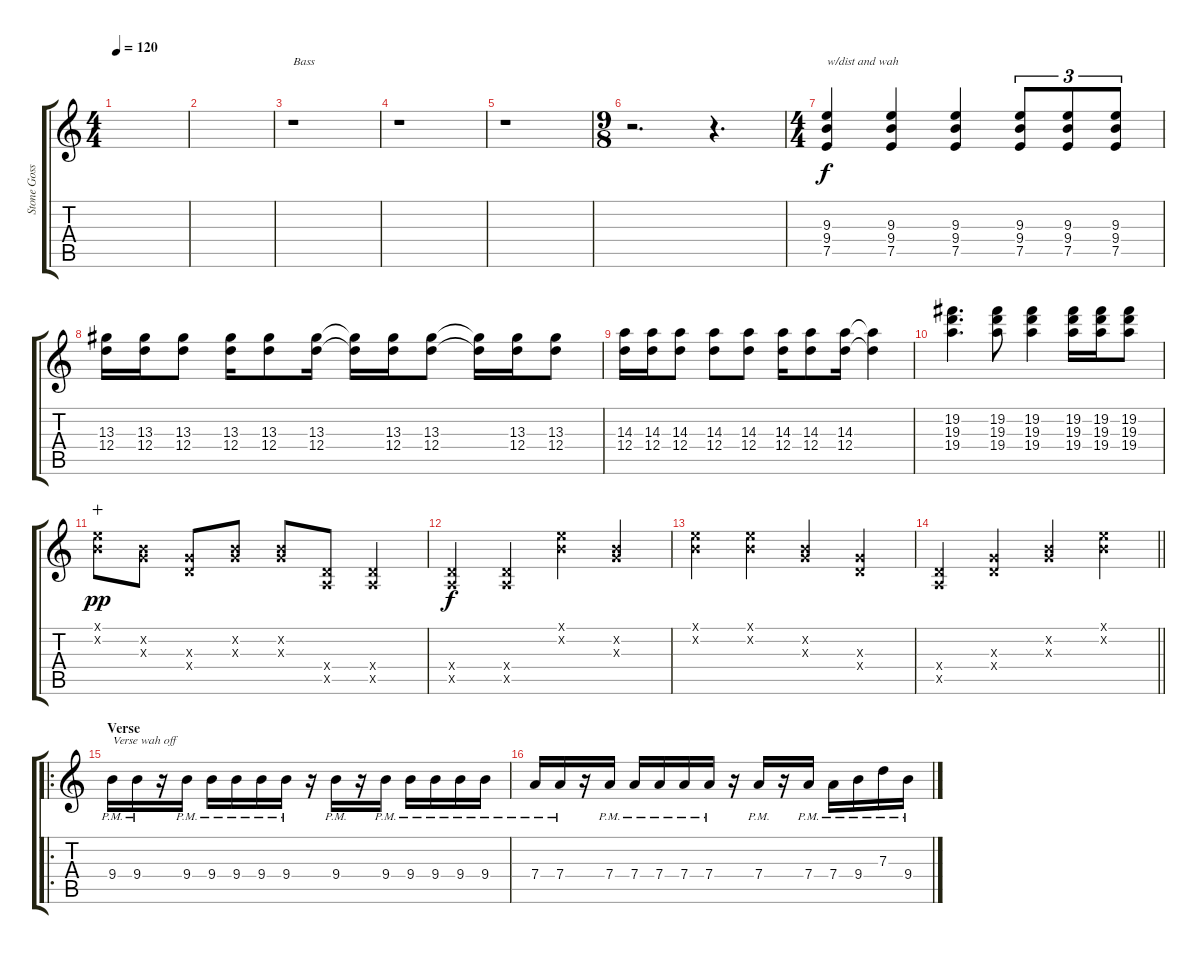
\track ("Stone Gossard" "Stone Goss") {instrument distortionguitar}
\staff {score tabs}
\tuning (E4 B3 G3 D3 A2 E2) {hide}
\ts (4 4)
\tempo 120
\clef g2
\ks c
|
|
r.1{txt "Bass"} |
r.1 |
r.1 |
\ts (9 8)
r.2{d} r.4{d} |
\ts (4 4)
(9.3 9.4 7.5).4{txt "w/dist and wah"} (9.3 9.4 7.5).4 (9.3 9.4 7.5).4 (9.3 9.4 7.5).8{tu (3 2)} (9.3 9.4 7.5).8{tu (3 2)} (9.3 9.4 7.5).8{tu (3 2)} |
(13.3 12.4).16 (13.3 12.4).16 (13.3 12.4).8 (13.3 12.4).16 (13.3 12.4).8 (13.3 12.4).16 (13.3{t} 12.4{t}).16 (13.3 12.4).16 (13.3 12.4).8 (13.3{t} 12.4{t}).16 (13.3 12.4).16 (13.3 12.4).8 |
(14.3 12.4).16 (14.3 12.4).16 (14.3 12.4).8 (14.3 12.4).8 (14.3 12.4).8 (14.3 12.4).16 (14.3 12.4).8 (14.3 12.4).16 (14.3{t} 12.4{t}).4 |
(19.2 19.3 19.4).4{d} (19.2 19.3 19.4).8 (19.2 19.3 19.4).4 (19.2 19.3 19.4).16 (19.2 19.3 19.4).16 (19.2 19.3 19.4).8 |
(0.1{x} 0.2{x}).8{dy pp wahc} (0.2{x} 0.3{x}).8 (0.3{x} 0.4{x}).8 (0.2{x} 0.3{x}).8 (0.2{x} 0.3{x}).8 (0.4{x} 0.5{x}).8 (0.4{x} 0.5{x}).4 |
(0.4{x} 0.5{x}).4{dy f} (0.4{x} 0.5{x}).4 (0.1{x} 0.2{x}).4 (0.2{x} 0.3{x}).4 |
(0.1{x} 0.2{x}).4 (0.1{x} 0.2{x}).4 (0.2{x} 0.3{x}).4 (0.3{x} 0.4{x}).4 |
\barLineRight lightlight
(0.4{x} 0.5{x}).4 (0.3{x} 0.4{x}).4 (0.2{x} 0.3{x}).4 (0.1{x} 0.2{x}).4 |
\ro
\section ("" "Verse")
9.4{pm}.16{txt "Verse wah off"} 9.4{pm}.16 r.16 9.4{pm}.16 9.4{pm}.16 9.4{pm}.16 9.4{pm}.16 9.4{pm}.16 r.16 9.4{pm}.16 r.16 9.4{pm}.16 9.4{pm}.16 9.4{pm}.16 9.4{pm}.16 9.4{pm}.16 |
7.4{pm}.16 7.4{pm}.16 r.16 7.4{pm}.16 7.4{pm}.16 7.4{pm}.16 7.4{pm}.16 7.4{pm}.16 r.16 7.4{pm}.16 r.16 7.4{pm}.16 7.4{pm}.16 9.4{pm}.16 7.3{pm}.16 9.4{pm}.16
